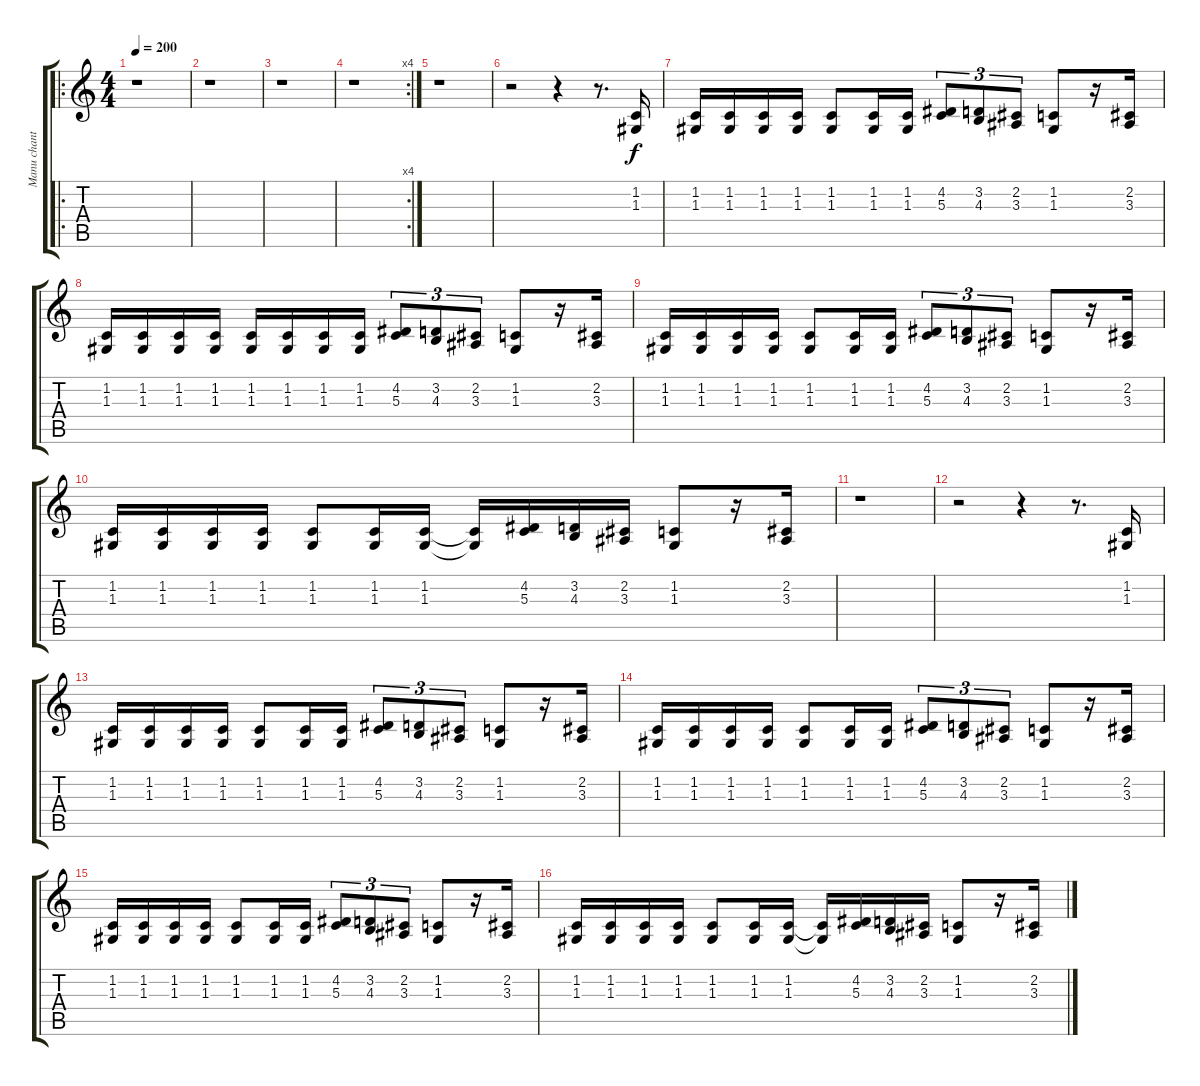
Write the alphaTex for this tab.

\track ("Manu chant" "Manu chant") {instrument altosax}
\staff {score tabs}
\tuning (E4 B3 G3 D3 A2 E2) {hide}
\ro
\ts (4 4)
\tempo 200
\clef g2
\ks c
r.1{dy f instrument altosax} |
r.1 |
r.1 |
\rc 4
r.1 |
r.1 |
r.2 r.4 r.8{d} (1.2 1.3).16 |
(1.2 1.3).16 (1.2 1.3).16 (1.2 1.3).16 (1.2 1.3).16 (1.2 1.3).8 (1.2 1.3).16 (1.2 1.3).16 (4.2 5.3).8{tu (3 2)} (3.2 4.3).8{tu (3 2)} (2.2 3.3).8{tu (3 2)} (1.2 1.3).8 r.16 (2.2 3.3).16 |
(1.2 1.3).16 (1.2 1.3).16 (1.2 1.3).16 (1.2 1.3).16 (1.2 1.3).16 (1.2 1.3).16 (1.2 1.3).16 (1.2 1.3).16 (4.2 5.3).8{tu (3 2)} (3.2 4.3).8{tu (3 2)} (2.2 3.3).8{tu (3 2)} (1.2 1.3).8 r.16 (2.2 3.3).16 |
(1.2 1.3).16 (1.2 1.3).16 (1.2 1.3).16 (1.2 1.3).16 (1.2 1.3).8 (1.2 1.3).16 (1.2 1.3).16 (4.2 5.3).8{tu (3 2)} (3.2 4.3).8{tu (3 2)} (2.2 3.3).8{tu (3 2)} (1.2 1.3).8 r.16 (2.2 3.3).16 |
(1.2 1.3).16 (1.2 1.3).16 (1.2 1.3).16 (1.2 1.3).16 (1.2 1.3).8 (1.2 1.3).16 (1.2 1.3).16 (1.2{t} 1.3{t}).16 (4.2 5.3).16 (3.2 4.3).16 (2.2 3.3).16 (1.2 1.3).8 r.16 (2.2 3.3).16 |
r.1 |
r.2 r.4 r.8{d} (1.2 1.3).16 |
(1.2 1.3).16 (1.2 1.3).16 (1.2 1.3).16 (1.2 1.3).16 (1.2 1.3).8 (1.2 1.3).16 (1.2 1.3).16 (4.2 5.3).8{tu (3 2)} (3.2 4.3).8{tu (3 2)} (2.2 3.3).8{tu (3 2)} (1.2 1.3).8 r.16 (2.2 3.3).16 |
(1.2 1.3).16 (1.2 1.3).16 (1.2 1.3).16 (1.2 1.3).16 (1.2 1.3).8 (1.2 1.3).16 (1.2 1.3).16 (4.2 5.3).8{tu (3 2)} (3.2 4.3).8{tu (3 2)} (2.2 3.3).8{tu (3 2)} (1.2 1.3).8 r.16 (2.2 3.3).16 |
(1.2 1.3).16 (1.2 1.3).16 (1.2 1.3).16 (1.2 1.3).16 (1.2 1.3).8 (1.2 1.3).16 (1.2 1.3).16 (4.2 5.3).8{tu (3 2)} (3.2 4.3).8{tu (3 2)} (2.2 3.3).8{tu (3 2)} (1.2 1.3).8 r.16 (2.2 3.3).16 |
(1.2 1.3).16 (1.2 1.3).16 (1.2 1.3).16 (1.2 1.3).16 (1.2 1.3).8 (1.2 1.3).16 (1.2 1.3).16 (1.2{t} 1.3{t}).16 (4.2 5.3).16 (3.2 4.3).16 (2.2 3.3).16 (1.2 1.3).8 r.16 (2.2 3.3).16
